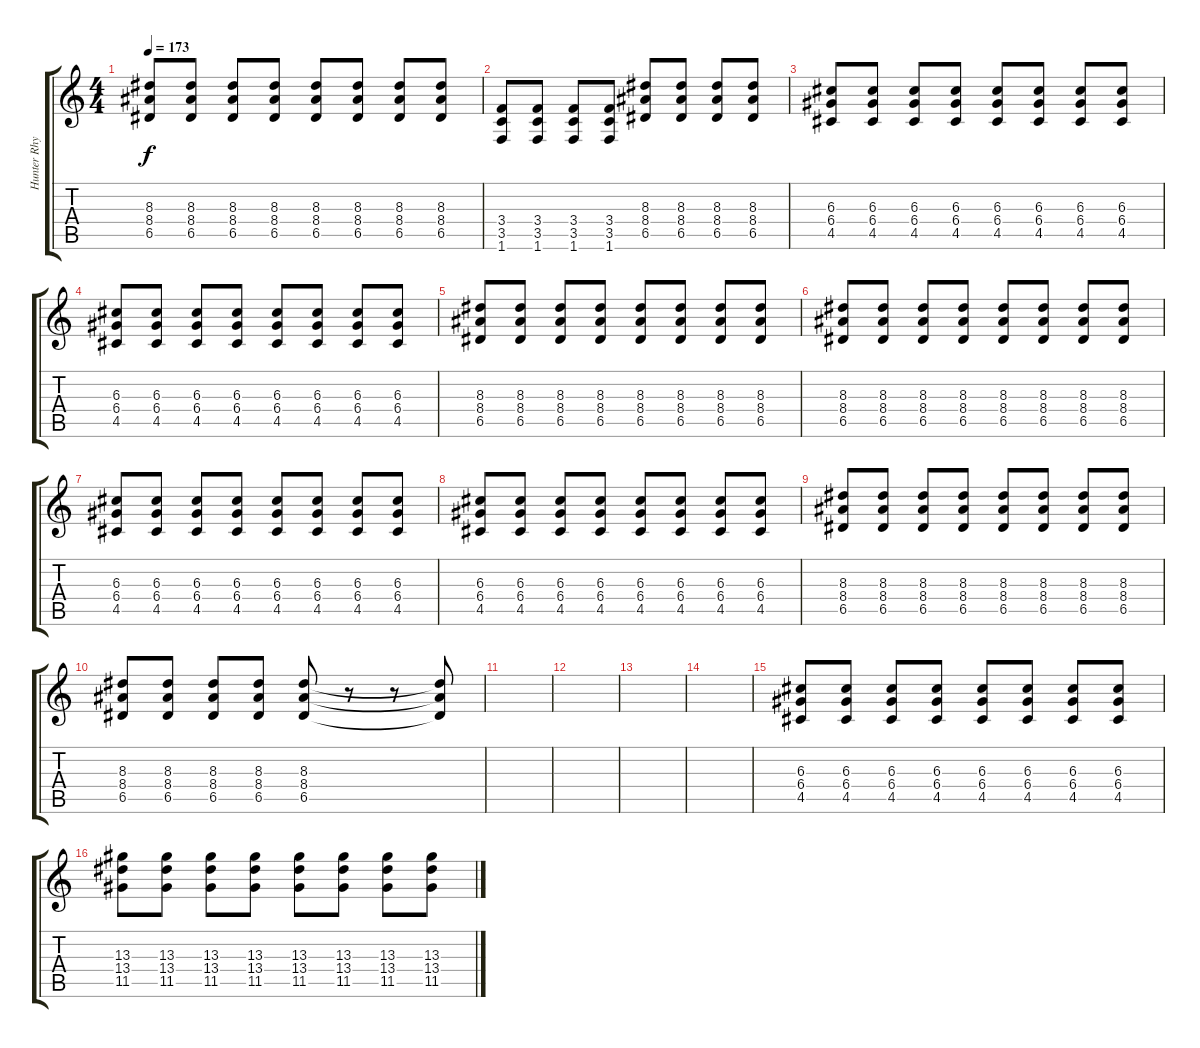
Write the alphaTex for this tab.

\track ("Hunter Rhythm" "Hunter Rhy") {instrument distortionguitar}
\staff {score tabs}
\tuning (E4 B3 G3 D3 A2 E2) {hide}
\ts (4 4)
\tempo 173
\clef g2
\ks c
(8.3 8.4 6.5).8{dy f} (8.3 8.4 6.5).8 (8.3 8.4 6.5).8 (8.3 8.4 6.5).8 (8.3 8.4 6.5).8 (8.3 8.4 6.5).8 (8.3 8.4 6.5).8 (8.3 8.4 6.5).8 |
(3.4 3.5 1.6).8 (3.4 3.5 1.6).8 (3.4 3.5 1.6).8 (3.4 3.5 1.6).8 (8.3 8.4 6.5).8 (8.3 8.4 6.5).8 (8.3 8.4 6.5).8 (8.3 8.4 6.5).8 |
(6.3 6.4 4.5).8 (6.3 6.4 4.5).8 (6.3 6.4 4.5).8 (6.3 6.4 4.5).8 (6.3 6.4 4.5).8 (6.3 6.4 4.5).8 (6.3 6.4 4.5).8 (6.3 6.4 4.5).8 |
(6.3 6.4 4.5).8 (6.3 6.4 4.5).8 (6.3 6.4 4.5).8 (6.3 6.4 4.5).8 (6.3 6.4 4.5).8 (6.3 6.4 4.5).8 (6.3 6.4 4.5).8 (6.3 6.4 4.5).8 |
(8.3 8.4 6.5).8 (8.3 8.4 6.5).8 (8.3 8.4 6.5).8 (8.3 8.4 6.5).8 (8.3 8.4 6.5).8 (8.3 8.4 6.5).8 (8.3 8.4 6.5).8 (8.3 8.4 6.5).8 |
(8.3 8.4 6.5).8 (8.3 8.4 6.5).8 (8.3 8.4 6.5).8 (8.3 8.4 6.5).8 (8.3 8.4 6.5).8 (8.3 8.4 6.5).8 (8.3 8.4 6.5).8 (8.3 8.4 6.5).8 |
(6.3 6.4 4.5).8 (6.3 6.4 4.5).8 (6.3 6.4 4.5).8 (6.3 6.4 4.5).8 (6.3 6.4 4.5).8 (6.3 6.4 4.5).8 (6.3 6.4 4.5).8 (6.3 6.4 4.5).8 |
(6.3 6.4 4.5).8 (6.3 6.4 4.5).8 (6.3 6.4 4.5).8 (6.3 6.4 4.5).8 (6.3 6.4 4.5).8 (6.3 6.4 4.5).8 (6.3 6.4 4.5).8 (6.3 6.4 4.5).8 |
(8.3 8.4 6.5).8 (8.3 8.4 6.5).8 (8.3 8.4 6.5).8 (8.3 8.4 6.5).8 (8.3 8.4 6.5).8 (8.3 8.4 6.5).8 (8.3 8.4 6.5).8 (8.3 8.4 6.5).8 |
(8.3 8.4 6.5).8 (8.3 8.4 6.5).8 (8.3 8.4 6.5).8 (8.3 8.4 6.5).8 (8.3 8.4 6.5).8 r.8 r.8 (8.3{t} 8.4{t} 6.5{t}).8 |
|
|
|
|
(6.3 6.4 4.5).8 (6.3 6.4 4.5).8 (6.3 6.4 4.5).8 (6.3 6.4 4.5).8 (6.3 6.4 4.5).8 (6.3 6.4 4.5).8 (6.3 6.4 4.5).8 (6.3 6.4 4.5).8 |
(13.3 13.4 11.5).8 (13.3 13.4 11.5).8 (13.3 13.4 11.5).8 (13.3 13.4 11.5).8 (13.3 13.4 11.5).8 (13.3 13.4 11.5).8 (13.3 13.4 11.5).8 (13.3 13.4 11.5).8
